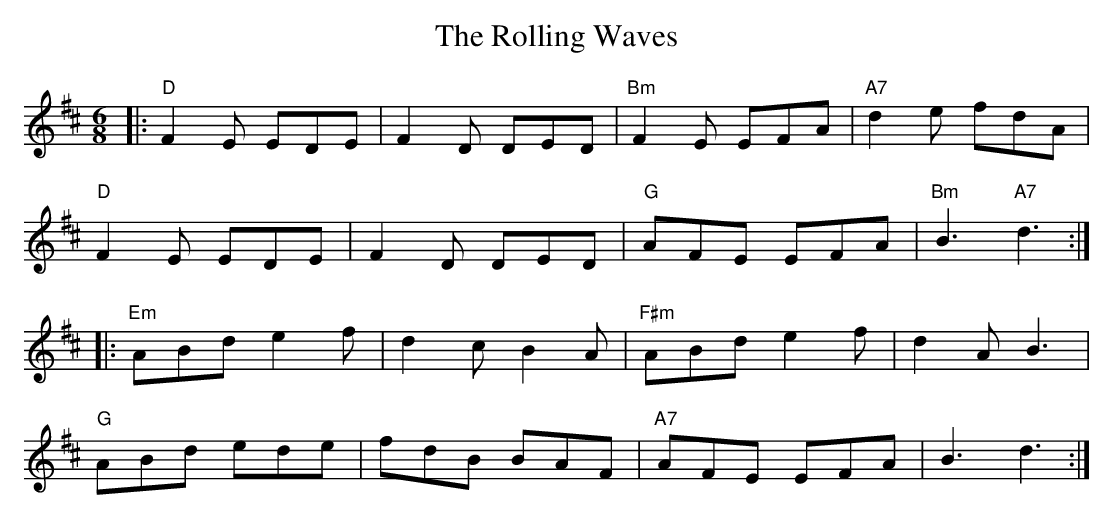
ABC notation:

X:1
T: The Rolling Waves
M: 6/8
L: 1/8
K: Dmaj
|:"D"F2 E EDE|F2 D DED|"Bm"F2 E EFA|"A7"d2e fdA|
"D"F2 E EDE|F2 D DED|"G"AFE EFA|"Bm"B3 "A7"d3:|
|:"Em"ABd e2 f|d2 cB2 A|"F#m"ABd e2 f|d2 A B3|
"G"ABd ede|fdB BAF|"A7"AFE EFA|B3 d3:|
